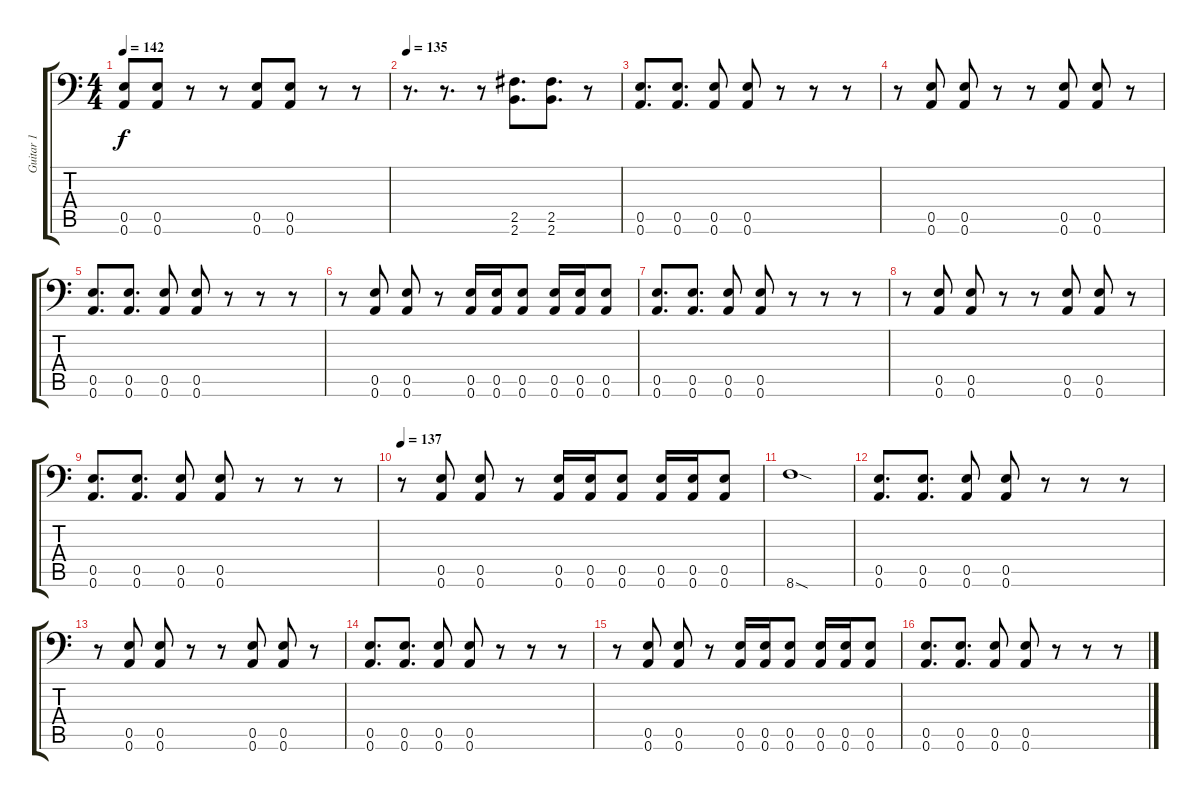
\track ("Guitar 1" "Guitar 1") {instrument distortionguitar}
\staff {score tabs}
\tuning (B3 Gb3 D3 A2 E2 A1) {hide}
\ts (4 4)
\tempo 142
\clef f4
\ks c
(0.5 0.6).8{dy f} (0.5 0.6).8 r.8 r.8 (0.5 0.6).8 (0.5 0.6).8 r.8 r.8 |
\tempo 135
r.8{d} r.8{d} r.8 (2.5 2.6).8{d} (2.5 2.6).8{d} r.8 |
(0.5 0.6).8{d} (0.5 0.6).8{d} (0.5 0.6).8 (0.5 0.6).8 r.8 r.8 r.8 |
r.8 (0.5 0.6).8 (0.5 0.6).8 r.8 r.8 (0.5 0.6).8 (0.5 0.6).8 r.8 |
(0.5 0.6).8{d} (0.5 0.6).8{d} (0.5 0.6).8 (0.5 0.6).8 r.8 r.8 r.8 |
r.8 (0.5 0.6).8 (0.5 0.6).8 r.8 (0.5 0.6).16 (0.5 0.6).16 (0.5 0.6).8 (0.5 0.6).16 (0.5 0.6).16 (0.5 0.6).8 |
(0.5 0.6).8{d} (0.5 0.6).8{d} (0.5 0.6).8 (0.5 0.6).8 r.8 r.8 r.8 |
r.8 (0.5 0.6).8 (0.5 0.6).8 r.8 r.8 (0.5 0.6).8 (0.5 0.6).8 r.8 |
(0.5 0.6).8{d} (0.5 0.6).8{d} (0.5 0.6).8 (0.5 0.6).8 r.8 r.8 r.8 |
\tempo 137
r.8 (0.5 0.6).8 (0.5 0.6).8 r.8 (0.5 0.6).16 (0.5 0.6).16 (0.5 0.6).8 (0.5 0.6).16 (0.5 0.6).16 (0.5 0.6).8 |
8.6{sod}.1 |
(0.5 0.6).8{d} (0.5 0.6).8{d} (0.5 0.6).8 (0.5 0.6).8 r.8 r.8 r.8 |
r.8 (0.5 0.6).8 (0.5 0.6).8 r.8 r.8 (0.5 0.6).8 (0.5 0.6).8 r.8 |
(0.5 0.6).8{d} (0.5 0.6).8{d} (0.5 0.6).8 (0.5 0.6).8 r.8 r.8 r.8 |
r.8 (0.5 0.6).8 (0.5 0.6).8 r.8 (0.5 0.6).16 (0.5 0.6).16 (0.5 0.6).8 (0.5 0.6).16 (0.5 0.6).16 (0.5 0.6).8 |
(0.5 0.6).8{d} (0.5 0.6).8{d} (0.5 0.6).8 (0.5 0.6).8 r.8 r.8 r.8
